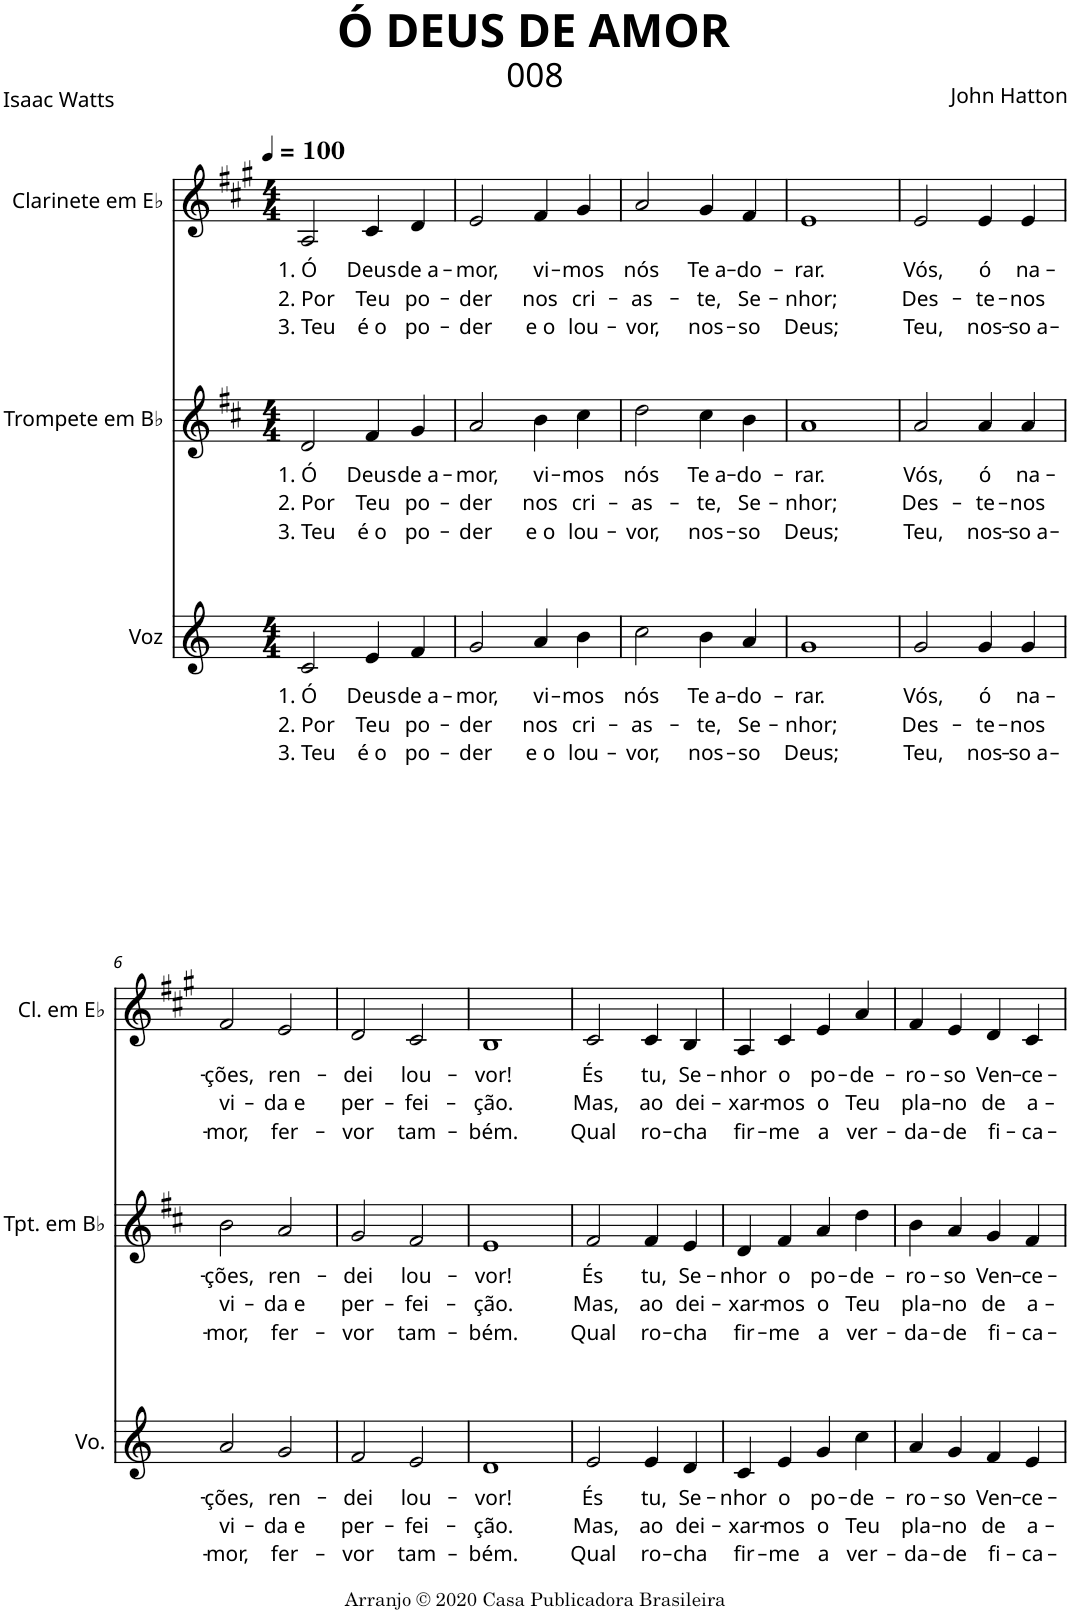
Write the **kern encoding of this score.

**kern	**text	**text	**text	**kern	**text	**text	**text	**kern	**text	**text	**text
*part3	*part3	*part3	*part3	*part2	*part2	*part2	*part2	*part1	*part1	*part1	*part1
*staff3	*staff3	*staff3	*staff3	*staff2	*staff2	*staff2	*staff2	*staff1	*staff1	*staff1	*staff1
*I"Voz	*	*	*	*I"Trompete em Bb	*	*	*	*I"Clarinete em Eb	*	*	*
*I'Vo.	*	*	*	*I'Tpt. em Bb	*	*	*	*I'Cl. em Eb	*	*	*
*clefG2	*	*	*	*clefG2	*	*	*	*clefG2	*	*	*
*	*	*	*	*Trd1c2	*	*	*	*Trd-2c-3	*	*	*
*k[]	*	*	*	*k[f#c#]	*	*	*	*k[f#c#g#]	*	*	*
*M4/4	*	*	*	*M4/4	*	*	*	*M4/4	*	*	*
*MM100	*	*	*	*MM100	*	*	*	*MM100	*	*	*
=1	=1	=1	=1	=1	=1	=1	=1	=1	=1	=1	=1
!	!LO:LY:b	!LO:LY:b	!LO:LY:b	!	!LO:LY:b	!LO:LY:b	!LO:LY:b	!	!LO:LY:b	!LO:LY:b	!LO:LY:b
2c/	1. Ó	2. Por	3. Teu	2d/	1. Ó	2. Por	3. Teu	2A/	1. Ó	2. Por	3. Teu
!	!LO:LY:b	!LO:LY:b	!LO:LY:b	!	!LO:LY:b	!LO:LY:b	!LO:LY:b	!	!LO:LY:b	!LO:LY:b	!LO:LY:b
4e/	Deus	Teu	é o	4f#/	Deus	Teu	é o	4c#/	Deus	Teu	é o
!	!LO:LY:b	!LO:LY:b	!LO:LY:b	!	!LO:LY:b	!LO:LY:b	!LO:LY:b	!	!LO:LY:b	!LO:LY:b	!LO:LY:b
4f/	de a-	po-	po-	4g/	de a-	po-	po-	4d/	de a-	po-	po-
=2	=2	=2	=2	=2	=2	=2	=2	=2	=2	=2	=2
!	!LO:LY:b	!LO:LY:b	!LO:LY:b	!	!LO:LY:b	!LO:LY:b	!LO:LY:b	!	!LO:LY:b	!LO:LY:b	!LO:LY:b
2g/	-mor,	-der	-der	2a/	-mor,	-der	-der	2e/	-mor,	-der	-der
!	!LO:LY:b	!LO:LY:b	!LO:LY:b	!	!LO:LY:b	!LO:LY:b	!LO:LY:b	!	!LO:LY:b	!LO:LY:b	!LO:LY:b
4a/	vi-	nos	e o	4b\	vi-	nos	e o	4f#/	vi-	nos	e o
!	!LO:LY:b	!LO:LY:b	!LO:LY:b	!	!LO:LY:b	!LO:LY:b	!LO:LY:b	!	!LO:LY:b	!LO:LY:b	!LO:LY:b
4b\	-mos	cri-	lou-	4cc#\	-mos	cri-	lou-	4g#/	-mos	cri-	lou-
=3	=3	=3	=3	=3	=3	=3	=3	=3	=3	=3	=3
!	!LO:LY:b	!LO:LY:b	!LO:LY:b	!	!LO:LY:b	!LO:LY:b	!LO:LY:b	!	!LO:LY:b	!LO:LY:b	!LO:LY:b
2cc\	nós	-as-	-vor,	2dd\	nós	-as-	-vor,	2a/	nós	-as-	-vor,
!	!LO:LY:b	!LO:LY:b	!LO:LY:b	!	!LO:LY:b	!LO:LY:b	!LO:LY:b	!	!LO:LY:b	!LO:LY:b	!LO:LY:b
4b\	Te a-	-te,	nos-	4cc#\	Te a-	-te,	nos-	4g#/	Te a-	-te,	nos-
!	!LO:LY:b	!LO:LY:b	!LO:LY:b	!	!LO:LY:b	!LO:LY:b	!LO:LY:b	!	!LO:LY:b	!LO:LY:b	!LO:LY:b
4a/	-do-	Se-	-so	4b\	-do-	Se-	-so	4f#/	-do-	Se-	-so
=4	=4	=4	=4	=4	=4	=4	=4	=4	=4	=4	=4
!	!LO:LY:b	!LO:LY:b	!LO:LY:b	!	!LO:LY:b	!LO:LY:b	!LO:LY:b	!	!LO:LY:b	!LO:LY:b	!LO:LY:b
1g	-rar.	-nhor;	Deus;	1a	-rar.	-nhor;	Deus;	1e	-rar.	-nhor;	Deus;
=5	=5	=5	=5	=5	=5	=5	=5	=5	=5	=5	=5
!	!LO:LY:b	!LO:LY:b	!LO:LY:b	!	!LO:LY:b	!LO:LY:b	!LO:LY:b	!	!LO:LY:b	!LO:LY:b	!LO:LY:b
2g/	Vós,	Des-	Teu,	2a/	Vós,	Des-	Teu,	2e/	Vós,	Des-	Teu,
!	!LO:LY:b	!LO:LY:b	!LO:LY:b	!	!LO:LY:b	!LO:LY:b	!LO:LY:b	!	!LO:LY:b	!LO:LY:b	!LO:LY:b
4g/	ó	-te-	nos-	4a/	ó	-te-	nos-	4e/	ó	-te-	nos-
!	!LO:LY:b	!LO:LY:b	!LO:LY:b	!	!LO:LY:b	!LO:LY:b	!LO:LY:b	!	!LO:LY:b	!LO:LY:b	!LO:LY:b
4g/	na-	-nos	-so a-	4a/	na-	-nos	-so a-	4e/	na-	-nos	-so a-
!!LO:LB:g=z
=6	=6	=6	=6	=6	=6	=6	=6	=6	=6	=6	=6
!	!LO:LY:b	!LO:LY:b	!LO:LY:b	!	!LO:LY:b	!LO:LY:b	!LO:LY:b	!	!LO:LY:b	!LO:LY:b	!LO:LY:b
2a/	-ções,	vi-	-mor,	2b\	-ções,	vi-	-mor,	2f#/	-ções,	vi-	-mor,
!	!LO:LY:b	!LO:LY:b	!LO:LY:b	!	!LO:LY:b	!LO:LY:b	!LO:LY:b	!	!LO:LY:b	!LO:LY:b	!LO:LY:b
2g/	ren-	-da e	fer-	2a/	ren-	-da e	fer-	2e/	ren-	-da e	fer-
=7	=7	=7	=7	=7	=7	=7	=7	=7	=7	=7	=7
!	!LO:LY:b	!LO:LY:b	!LO:LY:b	!	!LO:LY:b	!LO:LY:b	!LO:LY:b	!	!LO:LY:b	!LO:LY:b	!LO:LY:b
2f/	-dei	per-	-vor	2g/	-dei	per-	-vor	2d/	-dei	per-	-vor
!	!LO:LY:b	!LO:LY:b	!LO:LY:b	!	!LO:LY:b	!LO:LY:b	!LO:LY:b	!	!LO:LY:b	!LO:LY:b	!LO:LY:b
2e/	lou-	-fei-	tam-	2f#/	lou-	-fei-	tam-	2c#/	lou-	-fei-	tam-
=8	=8	=8	=8	=8	=8	=8	=8	=8	=8	=8	=8
!	!LO:LY:b	!LO:LY:b	!LO:LY:b	!	!LO:LY:b	!LO:LY:b	!LO:LY:b	!	!LO:LY:b	!LO:LY:b	!LO:LY:b
1d	-vor!	-ção.	-bém.	1e	-vor!	-ção.	-bém.	1B	-vor!	-ção.	-bém.
=9	=9	=9	=9	=9	=9	=9	=9	=9	=9	=9	=9
!	!LO:LY:b	!LO:LY:b	!LO:LY:b	!	!LO:LY:b	!LO:LY:b	!LO:LY:b	!	!LO:LY:b	!LO:LY:b	!LO:LY:b
2e/	És	Mas,	Qual	2f#/	És	Mas,	Qual	2c#/	És	Mas,	Qual
!	!LO:LY:b	!LO:LY:b	!LO:LY:b	!	!LO:LY:b	!LO:LY:b	!LO:LY:b	!	!LO:LY:b	!LO:LY:b	!LO:LY:b
4e/	tu,	ao	ro-	4f#/	tu,	ao	ro-	4c#/	tu,	ao	ro-
!	!LO:LY:b	!LO:LY:b	!LO:LY:b	!	!LO:LY:b	!LO:LY:b	!LO:LY:b	!	!LO:LY:b	!LO:LY:b	!LO:LY:b
4d/	Se-	dei-	-cha	4e/	Se-	dei-	-cha	4B/	Se-	dei-	-cha
=10	=10	=10	=10	=10	=10	=10	=10	=10	=10	=10	=10
!	!LO:LY:b	!LO:LY:b	!LO:LY:b	!	!LO:LY:b	!LO:LY:b	!LO:LY:b	!	!LO:LY:b	!LO:LY:b	!LO:LY:b
4c/	-nhor	-xar-	fir-	4d/	-nhor	-xar-	fir-	4A/	-nhor	-xar-	fir-
!	!LO:LY:b	!LO:LY:b	!LO:LY:b	!	!LO:LY:b	!LO:LY:b	!LO:LY:b	!	!LO:LY:b	!LO:LY:b	!LO:LY:b
4e/	o	-mos	-me	4f#/	o	-mos	-me	4c#/	o	-mos	-me
!	!LO:LY:b	!LO:LY:b	!LO:LY:b	!	!LO:LY:b	!LO:LY:b	!LO:LY:b	!	!LO:LY:b	!LO:LY:b	!LO:LY:b
4g/	po-	o	a	4a/	po-	o	a	4e/	po-	o	a
!	!LO:LY:b	!LO:LY:b	!LO:LY:b	!	!LO:LY:b	!LO:LY:b	!LO:LY:b	!	!LO:LY:b	!LO:LY:b	!LO:LY:b
4cc\	-de-	Teu	ver-	4dd\	-de-	Teu	ver-	4a/	-de-	Teu	ver-
=11	=11	=11	=11	=11	=11	=11	=11	=11	=11	=11	=11
!	!LO:LY:b	!LO:LY:b	!LO:LY:b	!	!LO:LY:b	!LO:LY:b	!LO:LY:b	!	!LO:LY:b	!LO:LY:b	!LO:LY:b
4a/	-ro-	pla-	-da-	4b\	-ro-	pla-	-da-	4f#/	-ro-	pla-	-da-
!	!LO:LY:b	!LO:LY:b	!LO:LY:b	!	!LO:LY:b	!LO:LY:b	!LO:LY:b	!	!LO:LY:b	!LO:LY:b	!LO:LY:b
4g/	-so	-no	-de	4a/	-so	-no	-de	4e/	-so	-no	-de
!	!LO:LY:b	!LO:LY:b	!LO:LY:b	!	!LO:LY:b	!LO:LY:b	!LO:LY:b	!	!LO:LY:b	!LO:LY:b	!LO:LY:b
4f/	Ven-	de	fi-	4g/	Ven-	de	fi-	4d/	Ven-	de	fi-
!	!LO:LY:b	!LO:LY:b	!LO:LY:b	!	!LO:LY:b	!LO:LY:b	!LO:LY:b	!	!LO:LY:b	!LO:LY:b	!LO:LY:b
4e/	-ce-	a-	-ca-	4f#/	-ce-	a-	-ca-	4c#/	-ce-	a-	-ca-
=	=	=	=	=	=	=	=	=	=	=	=
*-	*-	*-	*-	*-	*-	*-	*-	*-	*-	*-	*-
